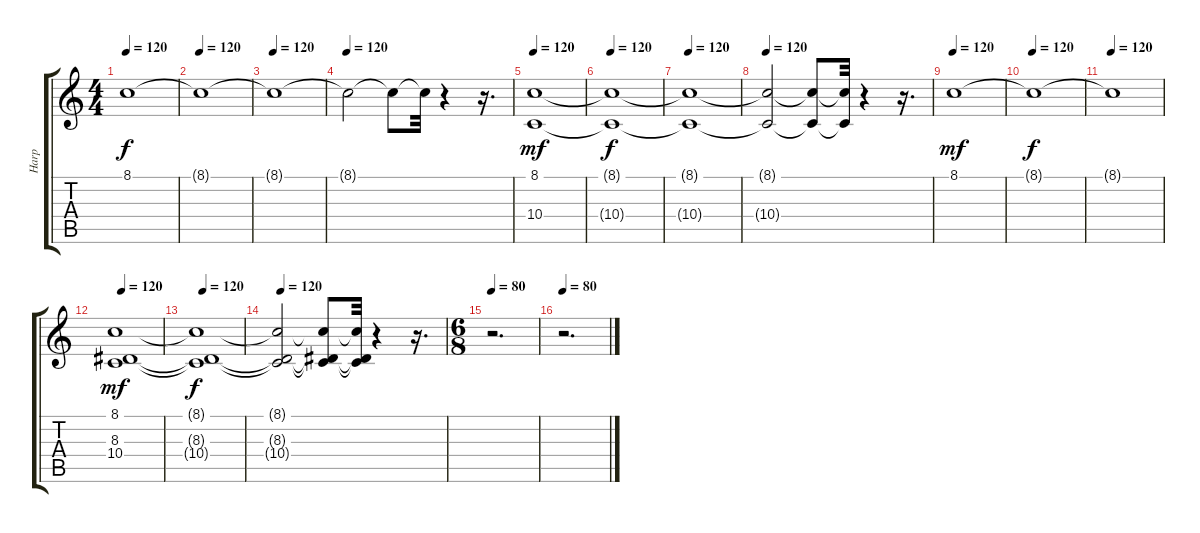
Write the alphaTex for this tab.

\track ("Harp" "Harp") {instrument orchestralharp}
\staff {score tabs}
\tuning (E4 B3 G3 D3 A2 E2) {hide}
\ts (4 4)
\tempo 120
\clef g2
\ks c
8.1{t}.1{dy f} |
\tempo 120
8.1{t}.1 |
\tempo 120
8.1{t}.1 |
\tempo 120
8.1{t}.2 8.1{t}.8 8.1{t}.32 r.4 r.16{d} |
\tempo 120
(8.1 10.4).1{dy mf} |
\tempo 120
(8.1{t} 10.4{t}).1{dy f} |
\tempo 120
(8.1{t} 10.4{t}).1 |
\tempo 120
(8.1{t} 10.4{t}).2 (8.1{t} 10.4{t}).8 (8.1{t} 10.4{t}).32 r.4 r.16{d} |
\tempo 120
8.1.1{dy mf} |
\tempo 120
8.1{t}.1{dy f} |
\tempo 120
8.1{t}.1 |
\tempo 120
(8.1 8.3 10.4).1{dy mf} |
\tempo 120
(8.1{t} 8.3{t} 10.4{t}).1{dy f} |
\tempo 120
(8.1{t} 8.3{t} 10.4{t}).2 (8.1{t} 8.3{t} 10.4{t}).8 (8.1{t} 8.3{t} 10.4{t}).32 r.4 r.16{d} |
\ts (6 8)
\tempo 80
r.2{d} |
\tempo 80
r.2{d}
